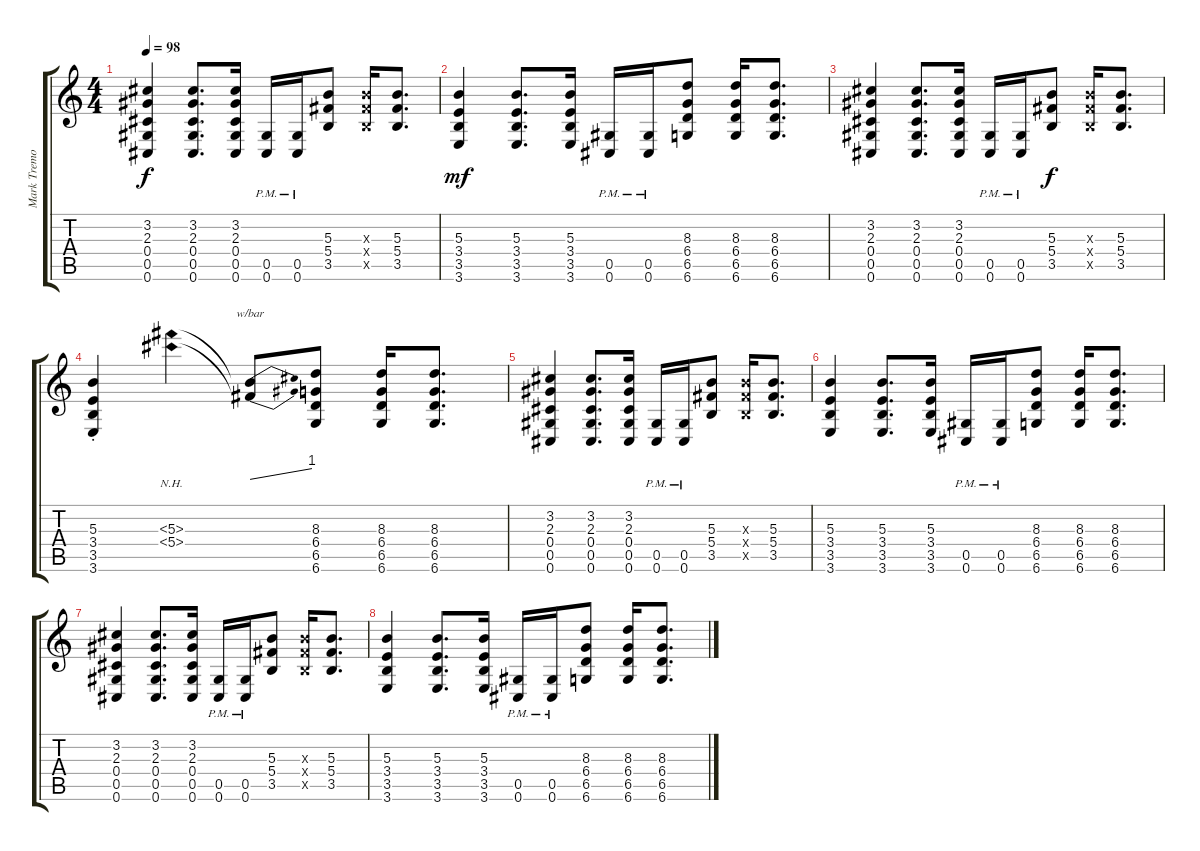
\track ("Mark Tremonti" "Mark Tremo") {instrument distortionguitar}
\staff {score tabs}
\tuning (Eb4 Bb3 Gb3 Db3 Ab2 Db2) {hide}
\ts (4 4)
\tempo 98
\clef g2
\ks c
(3.2 2.3 0.4 0.5 0.6).4{dy f} (3.2 2.3 0.4 0.5 0.6).8{d} (3.2 2.3 0.4 0.5 0.6).16 (0.5{pm} 0.6{pm}).16 (0.5{pm} 0.6{pm}).16 (5.3 5.4 3.5).8 (5.3{x} 5.4{x} 3.5{x}).16 (5.3 5.4 3.5).8{d} |
(5.3 3.4 3.5 3.6).4{dy mf} (5.3 3.4 3.5 3.6).8{d} (5.3 3.4 3.5 3.6).16 (0.5{pm} 0.6{pm}).16 (0.5{pm} 0.6{pm}).16 (8.3 6.4 6.5 6.6).8 (8.3 6.4 6.5 6.6).16 (8.3 6.4 6.5 6.6).8{d} |
(3.2 2.3 0.4 0.5 0.6).4 (3.2 2.3 0.4 0.5 0.6).8{d} (3.2 2.3 0.4 0.5 0.6).16 (0.5{pm} 0.6{pm}).16 (0.5{pm} 0.6{pm}).16 (5.3 5.4 3.5).8{dy f} (5.3{x} 5.4{x} 3.5{x}).16 (5.3 5.4 3.5).8{d} |
(5.3{st} 3.4{st} 3.5{st} 3.6{st}).4 (5.3{nh} 5.4{nh}).4 (5.3{t} 5.4{t}).8{tbe (dive default 0 0 60 4)} (8.3 6.4 6.5 6.6).8 (8.3 6.4 6.5 6.6).16 (8.3 6.4 6.5 6.6).8{d} |
(3.2 2.3 0.4 0.5 0.6).4 (3.2 2.3 0.4 0.5 0.6).8{d} (3.2 2.3 0.4 0.5 0.6).16 (0.5{pm} 0.6{pm}).16 (0.5{pm} 0.6{pm}).16 (5.3 5.4 3.5).8 (5.3{x} 5.4{x} 3.5{x}).16 (5.3 5.4 3.5).8{d} |
(5.3 3.4 3.5 3.6).4 (5.3 3.4 3.5 3.6).8{d} (5.3 3.4 3.5 3.6).16 (0.5{pm} 0.6{pm}).16 (0.5{pm} 0.6{pm}).16 (8.3 6.4 6.5 6.6).8 (8.3 6.4 6.5 6.6).16 (8.3 6.4 6.5 6.6).8{d} |
(3.2 2.3 0.4 0.5 0.6).4 (3.2 2.3 0.4 0.5 0.6).8{d} (3.2 2.3 0.4 0.5 0.6).16 (0.5{pm} 0.6{pm}).16 (0.5{pm} 0.6{pm}).16 (5.3 5.4 3.5).8 (5.3{x} 5.4{x} 3.5{x}).16 (5.3 5.4 3.5).8{d} |
(5.3 3.4 3.5 3.6).4 (5.3 3.4 3.5 3.6).8{d} (5.3 3.4 3.5 3.6).16 (0.5{pm} 0.6{pm}).16 (0.5{pm} 0.6{pm}).16 (8.3 6.4 6.5 6.6).8 (8.3 6.4 6.5 6.6).16 (8.3 6.4 6.5 6.6).8{d}
